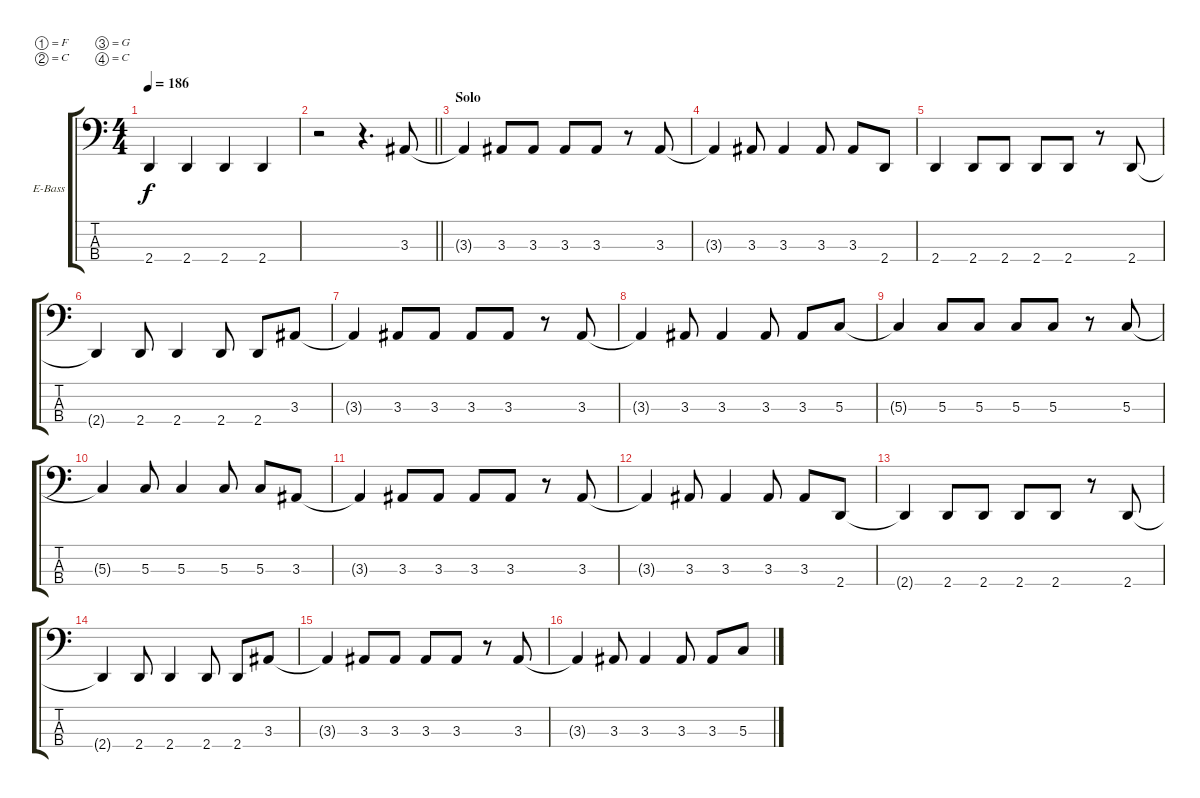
\bracketExtendMode groupsimilarinstruments
\firstSystemTrackNameOrientation horizontal
\otherSystemsTrackNameOrientation horizontal
\track ("Jason" "E-Bass") {instrument electricbasspick}
\staff {score tabs}
\tuning (F2 C2 G1 C1)
\ts (4 4)
\tempo 186
\clef f4
\ks c
2.4.4{dy f} 2.4.4 2.4.4 2.4.4 |
\barLineRight lightlight
r.2 r.4{d} 3.3.8 |
\section ("" "Solo")
3.3{t}.4 3.3.8 3.3.8 3.3.8 3.3.8 r.8 3.3.8 |
3.3{t}.4 3.3.8 3.3.4 3.3.8 3.3.8 2.4.8 |
2.4.4 2.4.8 2.4.8 2.4.8 2.4.8 r.8 2.4.8 |
2.4{t}.4 2.4.8 2.4.4 2.4.8 2.4.8 3.3.8 |
3.3{t}.4 3.3.8 3.3.8 3.3.8 3.3.8 r.8 3.3.8 |
3.3{t}.4 3.3.8 3.3.4 3.3.8 3.3.8 5.3.8 |
5.3{t}.4 5.3.8 5.3.8 5.3.8 5.3.8 r.8 5.3.8 |
5.3{t}.4 5.3.8 5.3.4 5.3.8 5.3.8 3.3.8 |
3.3{t}.4 3.3.8 3.3.8 3.3.8 3.3.8 r.8 3.3.8 |
3.3{t}.4 3.3.8 3.3.4 3.3.8 3.3.8 2.4.8 |
2.4{t}.4 2.4.8 2.4.8 2.4.8 2.4.8 r.8 2.4.8 |
2.4{t}.4 2.4.8 2.4.4 2.4.8 2.4.8 3.3.8 |
3.3{t}.4 3.3.8 3.3.8 3.3.8 3.3.8 r.8 3.3.8 |
3.3{t}.4 3.3.8 3.3.4 3.3.8 3.3.8 5.3.8
